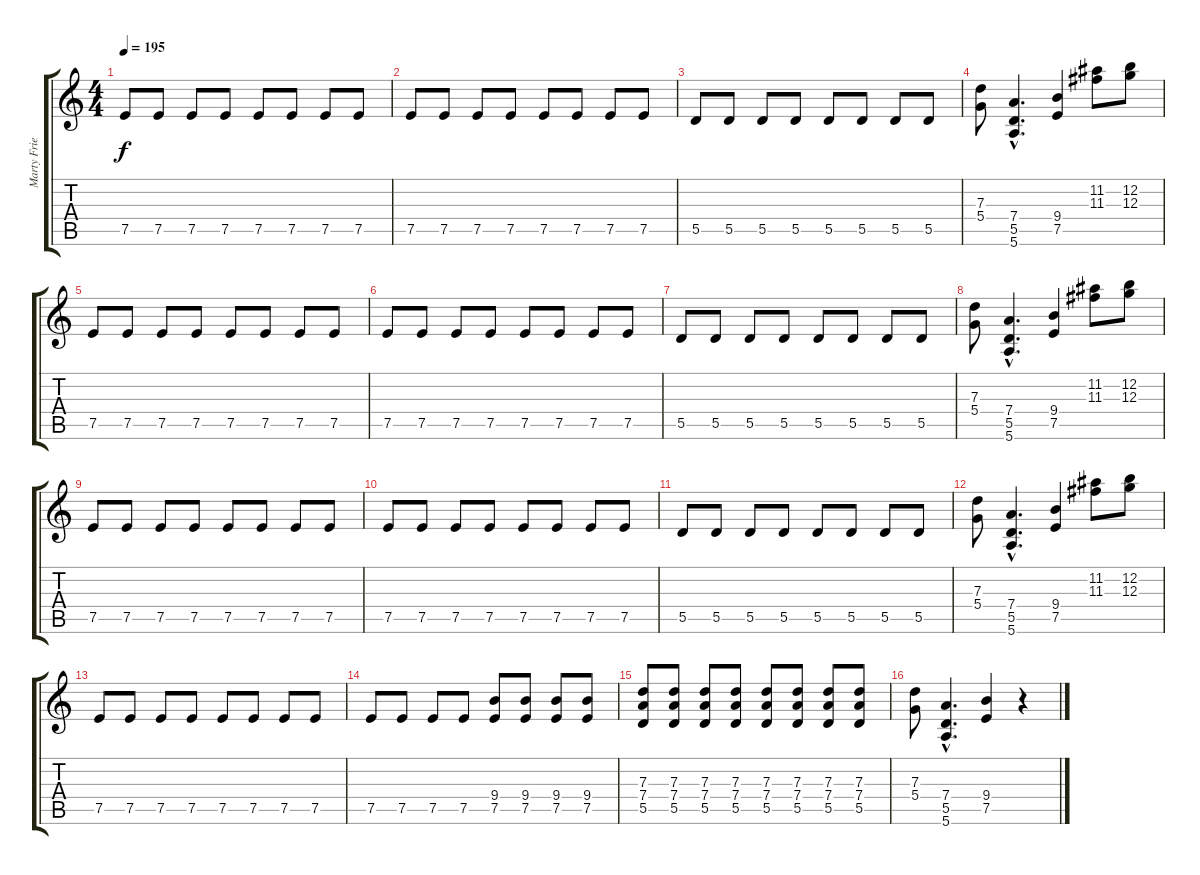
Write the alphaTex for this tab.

\track ("Marty Friedman" "Marty Frie") {instrument distortionguitar}
\staff {score tabs}
\tuning (E4 B3 G3 D3 A2 E2) {hide}
\ts (4 4)
\tempo 195
\clef g2
\ks c
7.5.8{dy f} 7.5.8 7.5.8 7.5.8 7.5.8 7.5.8 7.5.8 7.5.8 |
7.5.8 7.5.8 7.5.8 7.5.8 7.5.8 7.5.8 7.5.8 7.5.8 |
5.5.8 5.5.8 5.5.8 5.5.8 5.5.8 5.5.8 5.5.8 5.5.8 |
(7.3 5.4).8 (7.4{hac} 5.5{hac} 5.6{hac}).4{d} (9.4 7.5).4 (11.2 11.3).8 (12.2 12.3).8 |
7.5.8 7.5.8 7.5.8 7.5.8 7.5.8 7.5.8 7.5.8 7.5.8 |
7.5.8 7.5.8 7.5.8 7.5.8 7.5.8 7.5.8 7.5.8 7.5.8 |
5.5.8 5.5.8 5.5.8 5.5.8 5.5.8 5.5.8 5.5.8 5.5.8 |
(7.3 5.4).8 (7.4{hac} 5.5{hac} 5.6{hac}).4{d} (9.4 7.5).4 (11.2 11.3).8 (12.2 12.3).8 |
7.5.8 7.5.8 7.5.8 7.5.8 7.5.8 7.5.8 7.5.8 7.5.8 |
7.5.8 7.5.8 7.5.8 7.5.8 7.5.8 7.5.8 7.5.8 7.5.8 |
5.5.8 5.5.8 5.5.8 5.5.8 5.5.8 5.5.8 5.5.8 5.5.8 |
(7.3 5.4).8 (7.4{hac} 5.5{hac} 5.6{hac}).4{d} (9.4 7.5).4 (11.2 11.3).8 (12.2 12.3).8 |
7.5.8 7.5.8 7.5.8 7.5.8 7.5.8 7.5.8 7.5.8 7.5.8 |
7.5.8 7.5.8 7.5.8 7.5.8 (9.4 7.5).8 (9.4 7.5).8 (9.4 7.5).8 (9.4 7.5).8 |
(7.3 7.4 5.5).8 (7.3 7.4 5.5).8 (7.3 7.4 5.5).8 (7.3 7.4 5.5).8 (7.3 7.4 5.5).8 (7.3 7.4 5.5).8 (7.3 7.4 5.5).8 (7.3 7.4 5.5).8 |
(7.3 5.4).8 (7.4{hac} 5.5{hac} 5.6{hac}).4{d} (9.4 7.5).4 r.4
